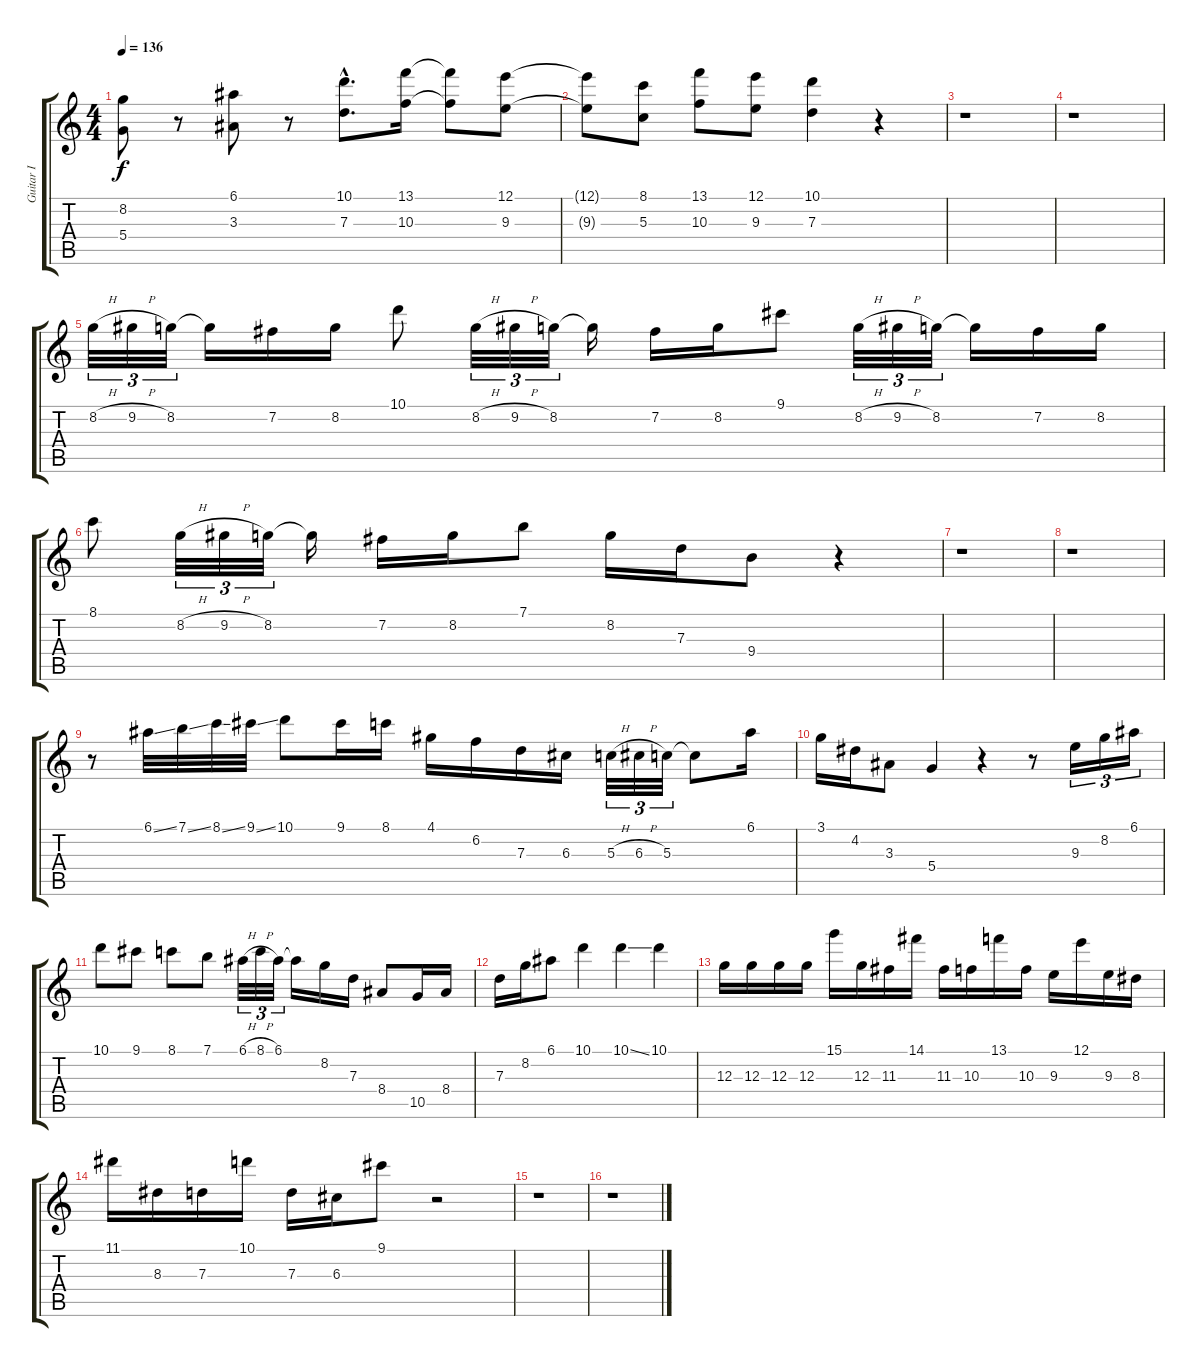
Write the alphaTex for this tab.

\track ("Guitar I" "Guitar I") {instrument acousticguitarsteel}
\staff {score tabs}
\tuning (E4 B3 G3 D3 A2 E2) {hide}
\ts (4 4)
\tempo 136
\clef g2
\ks c
(8.2 5.4).8{dy f} r.8 (6.1 3.3).8 r.8 (10.1{hac} 7.3{hac}).8{d} (13.1 10.3).16 (13.1{t} 10.3{t}).8 (12.1 9.3).8 |
(12.1{t} 9.3{t}).8 (8.1 5.3).8 (13.1 10.3).8 (12.1 9.3).8 (10.1 7.3).4 r.4 |
r.1 |
r.1 |
8.2{h}.32{tu (3 2)} 9.2{h}.32{tu (3 2)} 8.2.32{tu (3 2)} 8.2{t}.16 7.2.16 8.2.16 10.1.8 8.2{h}.32{tu (3 2)} 9.2{h}.32{tu (3 2)} 8.2.32{tu (3 2)} 8.2{t}.16 7.2.16 8.2.16 9.1.8 8.2{h}.32{tu (3 2)} 9.2{h}.32{tu (3 2)} 8.2.32{tu (3 2)} 8.2{t}.16 7.2.16 8.2.16 |
8.1.8 8.2{h}.32{tu (3 2)} 9.2{h}.32{tu (3 2)} 8.2.32{tu (3 2)} 8.2{t}.16 7.2.16 8.2.16 7.1.8 8.2.16 7.3.16 9.4.8 r.4 |
r.1 |
r.1 |
r.8 6.1{ss}.32 7.1{ss}.32 8.1{ss}.32 9.1{ss}.32 10.1.8 9.1.16 8.1.16 4.1.16 6.2.16 7.3.16 6.3.16 5.3{h}.32{tu (3 2)} 6.3{h}.32{tu (3 2)} 5.3.32{tu (3 2)} 5.3{t}.8 6.1.16 |
3.1.16 4.2.16 3.3.8 5.4.4 r.4 r.8 9.3.16{tu (3 2)} 8.2.16{tu (3 2)} 6.1.16{tu (3 2)} |
10.1.8 9.1.8 8.1.8 7.1.8 6.1{h}.32{tu (3 2)} 8.1{h}.32{tu (3 2)} 6.1.32{tu (3 2)} 6.1{t}.16 8.2.16 7.3.16 8.4.8 10.5.16 8.4.16 |
7.3.16 8.2.16 6.1.8 10.1.4 10.1{ss}.4 10.1.4 |
12.3.16 12.3.16 12.3.16 12.3.16 15.1.16 12.3.16 11.3.16 14.1.16 11.3.16 10.3.16 13.1.16 10.3.16 9.3.16 12.1.16 9.3.16 8.3.16 |
11.1.16 8.3.16 7.3.16 10.1.16 7.3.16 6.3.16 9.1.8 r.2 |
r.1 |
r.1
